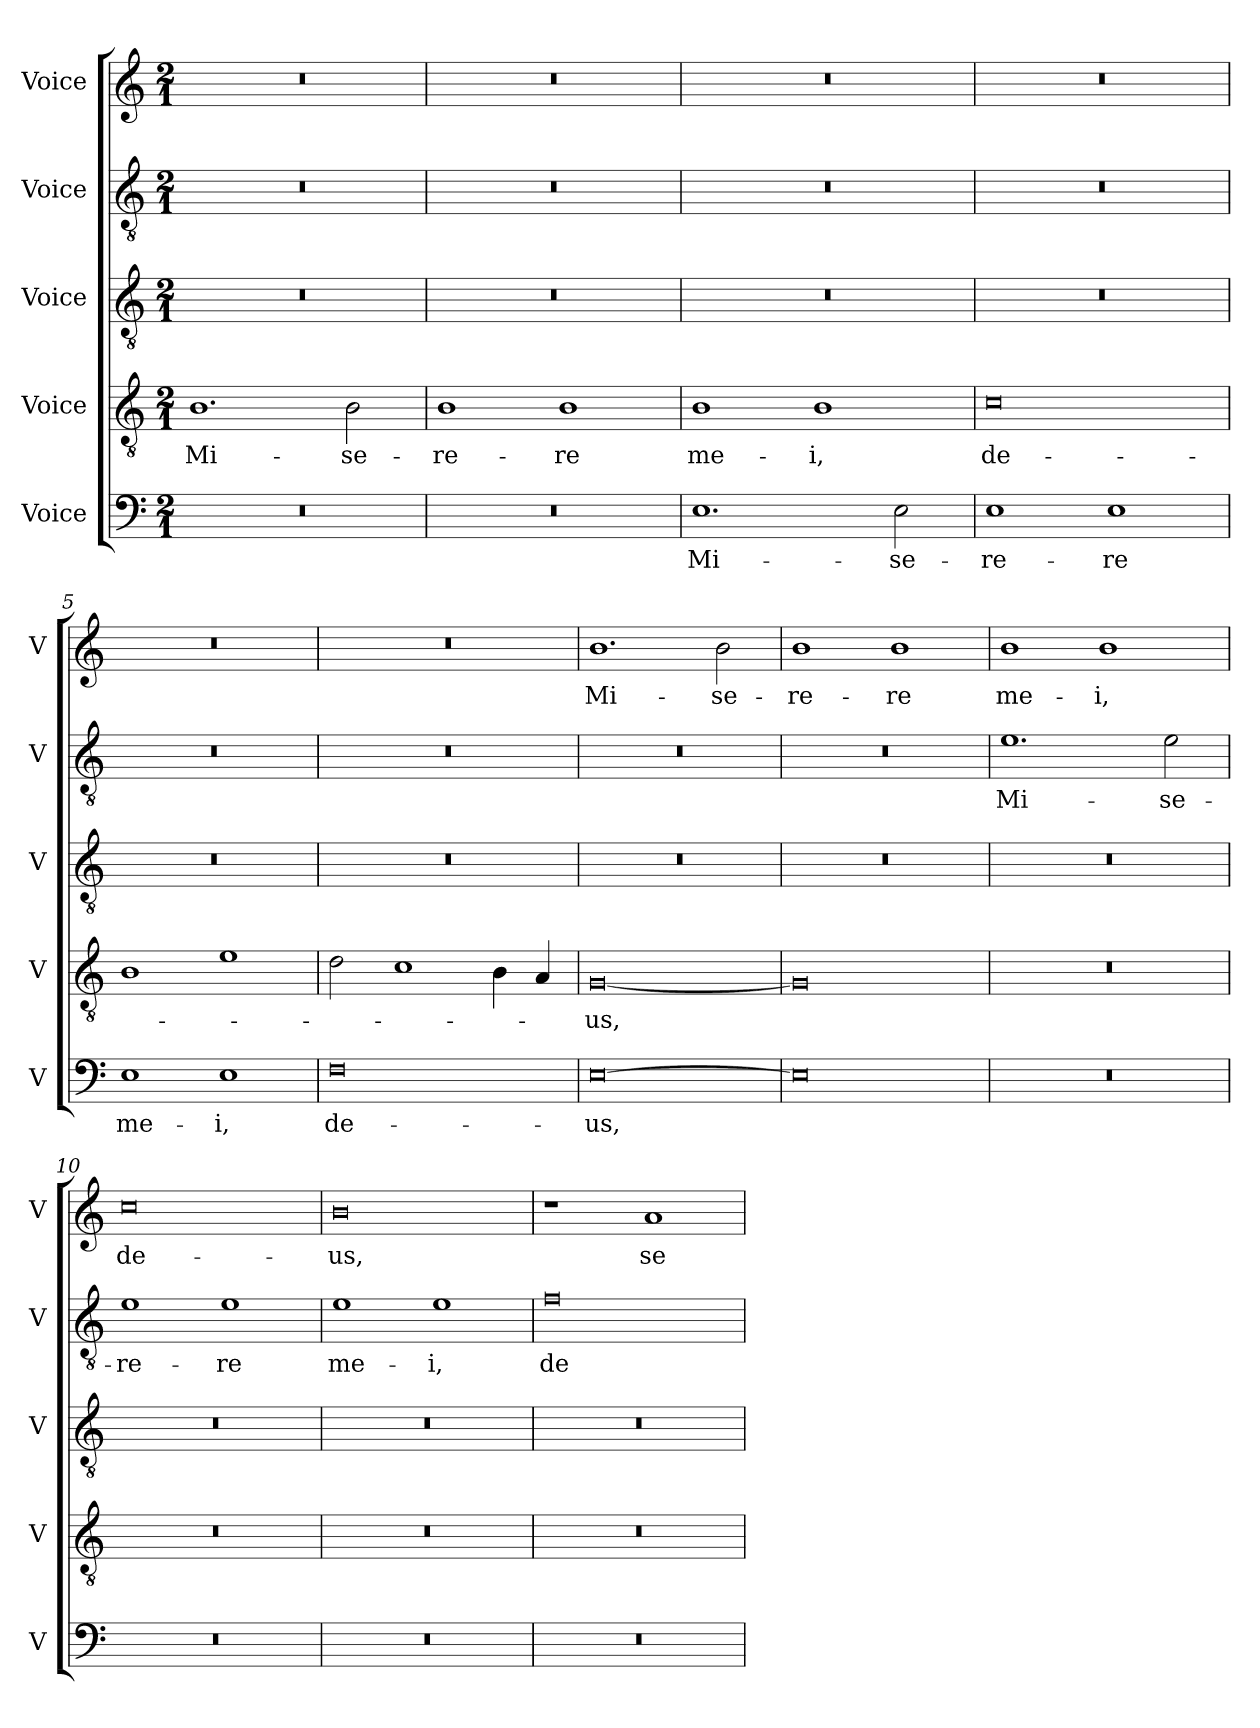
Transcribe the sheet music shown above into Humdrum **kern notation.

**kern	**text	**kern	**text	**kern	**kern	**text	**kern	**text
*part5	*part5	*part4	*part4	*part3	*part2	*part2	*part1	*part1
*staff5	*staff5	*staff4	*staff4	*staff3	*staff2	*staff2	*staff1	*staff1
*I"Voice	*	*I"Voice	*	*I"Voice	*I"Voice	*	*I"Voice	*
*I'V	*	*I'V	*	*I'V	*I'V	*	*I'V	*
*clefF4	*	*clefGv2	*	*clefGv2	*clefGv2	*	*clefG2	*
*k[]	*	*k[]	*	*k[]	*k[]	*	*k[]	*
*M2/1	*	*M2/1	*	*M2/1	*M2/1	*	*M2/1	*
=1	=1	=1	=1	=1	=1	=1	=1	=1
!	!	!	!LO:LY:b	!	!	!	!	!
0r	.	1.B	Mi-	0r	0r	.	0r	.
!	!	!	!LO:LY:b	!	!	!	!	!
.	.	2B\	-se-	.	.	.	.	.
=2	=2	=2	=2	=2	=2	=2	=2	=2
!	!	!	!LO:LY:b	!	!	!	!	!
0r	.	1B	-re-	0r	0r	.	0r	.
!	!	!	!LO:LY:b	!	!	!	!	!
.	.	1B	-re	.	.	.	.	.
=3	=3	=3	=3	=3	=3	=3	=3	=3
!	!LO:LY:b	!	!LO:LY:b	!	!	!	!	!
1.E	Mi-	1B	me-	0r	0r	.	0r	.
!	!	!	!LO:LY:b	!	!	!	!	!
.	.	1B	-i,	.	.	.	.	.
!	!LO:LY:b	!	!	!	!	!	!	!
2E\	-se-	.	.	.	.	.	.	.
=4	=4	=4	=4	=4	=4	=4	=4	=4
!	!LO:LY:b	!	!LO:LY:b	!	!	!	!	!
1E	-re-	0c	de-	0r	0r	.	0r	.
!	!LO:LY:b	!	!	!	!	!	!	!
1E	-re	.	.	.	.	.	.	.
=5	=5	=5	=5	=5	=5	=5	=5	=5
!	!LO:LY:b	!	!	!	!	!	!	!
1E	me-	1B	.	0r	0r	.	0r	.
!	!LO:LY:b	!	!	!	!	!	!	!
1E	-i,	1e	.	.	.	.	.	.
!!LO:LB:g=z
=6	=6	=6	=6	=6	=6	=6	=6	=6
!	!LO:LY:b	!	!	!	!	!	!	!
0F	de-	2d\	.	0r	0r	.	0r	.
.	.	1c	.	.	.	.	.	.
.	.	4B\	.	.	.	.	.	.
.	.	4A/	.	.	.	.	.	.
=7	=7	=7	=7	=7	=7	=7	=7	=7
!	!LO:LY:b	!	!LO:LY:b	!	!	!	!	!LO:LY:b
[0E	-us,	[0G	-us,	0r	0r	.	1.b	Mi-
!	!	!	!	!	!	!	!	!LO:LY:b
.	.	.	.	.	.	.	2b\	-se-
=8	=8	=8	=8	=8	=8	=8	=8	=8
!	!	!	!	!	!	!	!	!LO:LY:b
0E]	.	0G]	.	0r	0r	.	1b	-re-
!	!	!	!	!	!	!	!	!LO:LY:b
.	.	.	.	.	.	.	1b	-re
=9	=9	=9	=9	=9	=9	=9	=9	=9
!	!	!	!	!	!	!LO:LY:b	!	!LO:LY:b
0r	.	0r	.	0r	1.e	Mi-	1b	me-
!	!	!	!	!	!	!	!	!LO:LY:b
.	.	.	.	.	.	.	1b	-i,
!	!	!	!	!	!	!LO:LY:b	!	!
.	.	.	.	.	2e\	-se-	.	.
=10	=10	=10	=10	=10	=10	=10	=10	=10
!	!	!	!	!	!	!LO:LY:b	!	!LO:LY:b
0r	.	0r	.	0r	1e	-re-	0cc	de-
!	!	!	!	!	!	!LO:LY:b	!	!
.	.	.	.	.	1e	-re	.	.
!!LO:PB:g=z
=11	=11	=11	=11	=11	=11	=11	=11	=11
!	!	!	!	!	!	!LO:LY:b	!	!LO:LY:b
0r	.	0r	.	0r	1e	me-	0b	-us,
!	!	!	!	!	!	!LO:LY:b	!	!
.	.	.	.	.	1e	-i,	.	.
=12	=12	=12	=12	=12	=12	=12	=12	=12
!	!	!	!	!	!	!LO:LY:b	!	!
0r	.	0r	.	0r	0f	de-	1r	.
!	!	!	!	!	!	!	!	!LO:LY:b
.	.	.	.	.	.	.	1a	se-
=	=	=	=	=	=	=	=	=
*-	*-	*-	*-	*-	*-	*-	*-	*-
